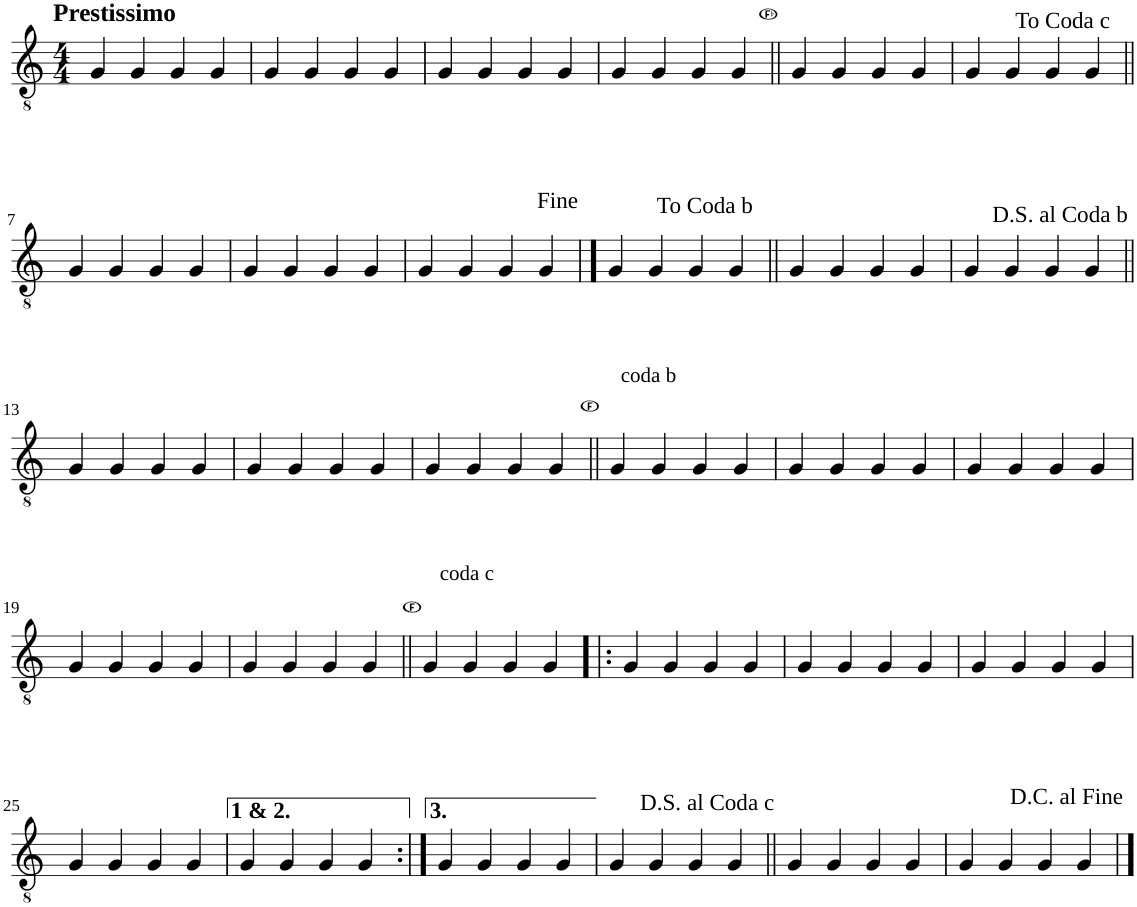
**kern
*part1
*staff1
*I"Guitar
*clefGv2
*k[]
*M4/4
=1
!LO:TX:a:B:t=Prestissimo
4G/
4G/
4G/
4G/
=2
4G/
4G/
4G/
4G/
=3
4G/
4G/
4G/
4G/
=4
4G/
4G/
4G/
4G/
=5||
4G/
4G/
4G/
4G/
=6
4G/
4G/
4G/
4G/
!LO:TX:a:t=<font size="10.9993"/><font face="Times New Roman"/>To Coda c
!!LO:LB:g=z
=7||
4G/
4G/
4G/
4G/
=8
4G/
4G/
4G/
4G/
=9
4G/
4G/
4G/
4G/
!LO:TX:a:t=<font size="10.9993"/><font face="Times New Roman"/>Fine
==10
4G/
4G/
4G/
4G/
!LO:TX:a:t=<font size="10.9993"/><font face="Times New Roman"/>To Coda b
=11||
4G/
4G/
4G/
4G/
=12
4G/
4G/
4G/
4G/
!LO:TX:a:t=<font size="10.9993"/><font face="Times New Roman"/>D.S. al Coda b
!!LO:LB:g=z
=13||
4G/
4G/
4G/
4G/
=14
4G/
4G/
4G/
4G/
=15
4G/
4G/
4G/
4G/
=16||
!LO:TX:a:t=coda b
4G/
4G/
4G/
4G/
=17
4G/
4G/
4G/
4G/
=18
4G/
4G/
4G/
4G/
!!LO:LB:g=z
=19
4G/
4G/
4G/
4G/
=20
4G/
4G/
4G/
4G/
=21||
!LO:TX:a:t=coda c
4G/
4G/
4G/
4G/
=22!|:
4G/
4G/
4G/
4G/
=23
4G/
4G/
4G/
4G/
=24
4G/
4G/
4G/
4G/
!!LO:LB:g=z
=25
4G/
4G/
4G/
4G/
=26
4G/
4G/
4G/
4G/
=27:|!
4G/
4G/
4G/
4G/
=28
4G/
4G/
4G/
4G/
!LO:TX:a:t=<font size="10.9993"/><font face="Times New Roman"/>D.S. al Coda c
=29||
4G/
4G/
4G/
4G/
=30
4G/
4G/
4G/
4G/
!LO:TX:a:t=<font size="10.9993"/><font face="Times New Roman"/>D.C. al Fine
==
*-
